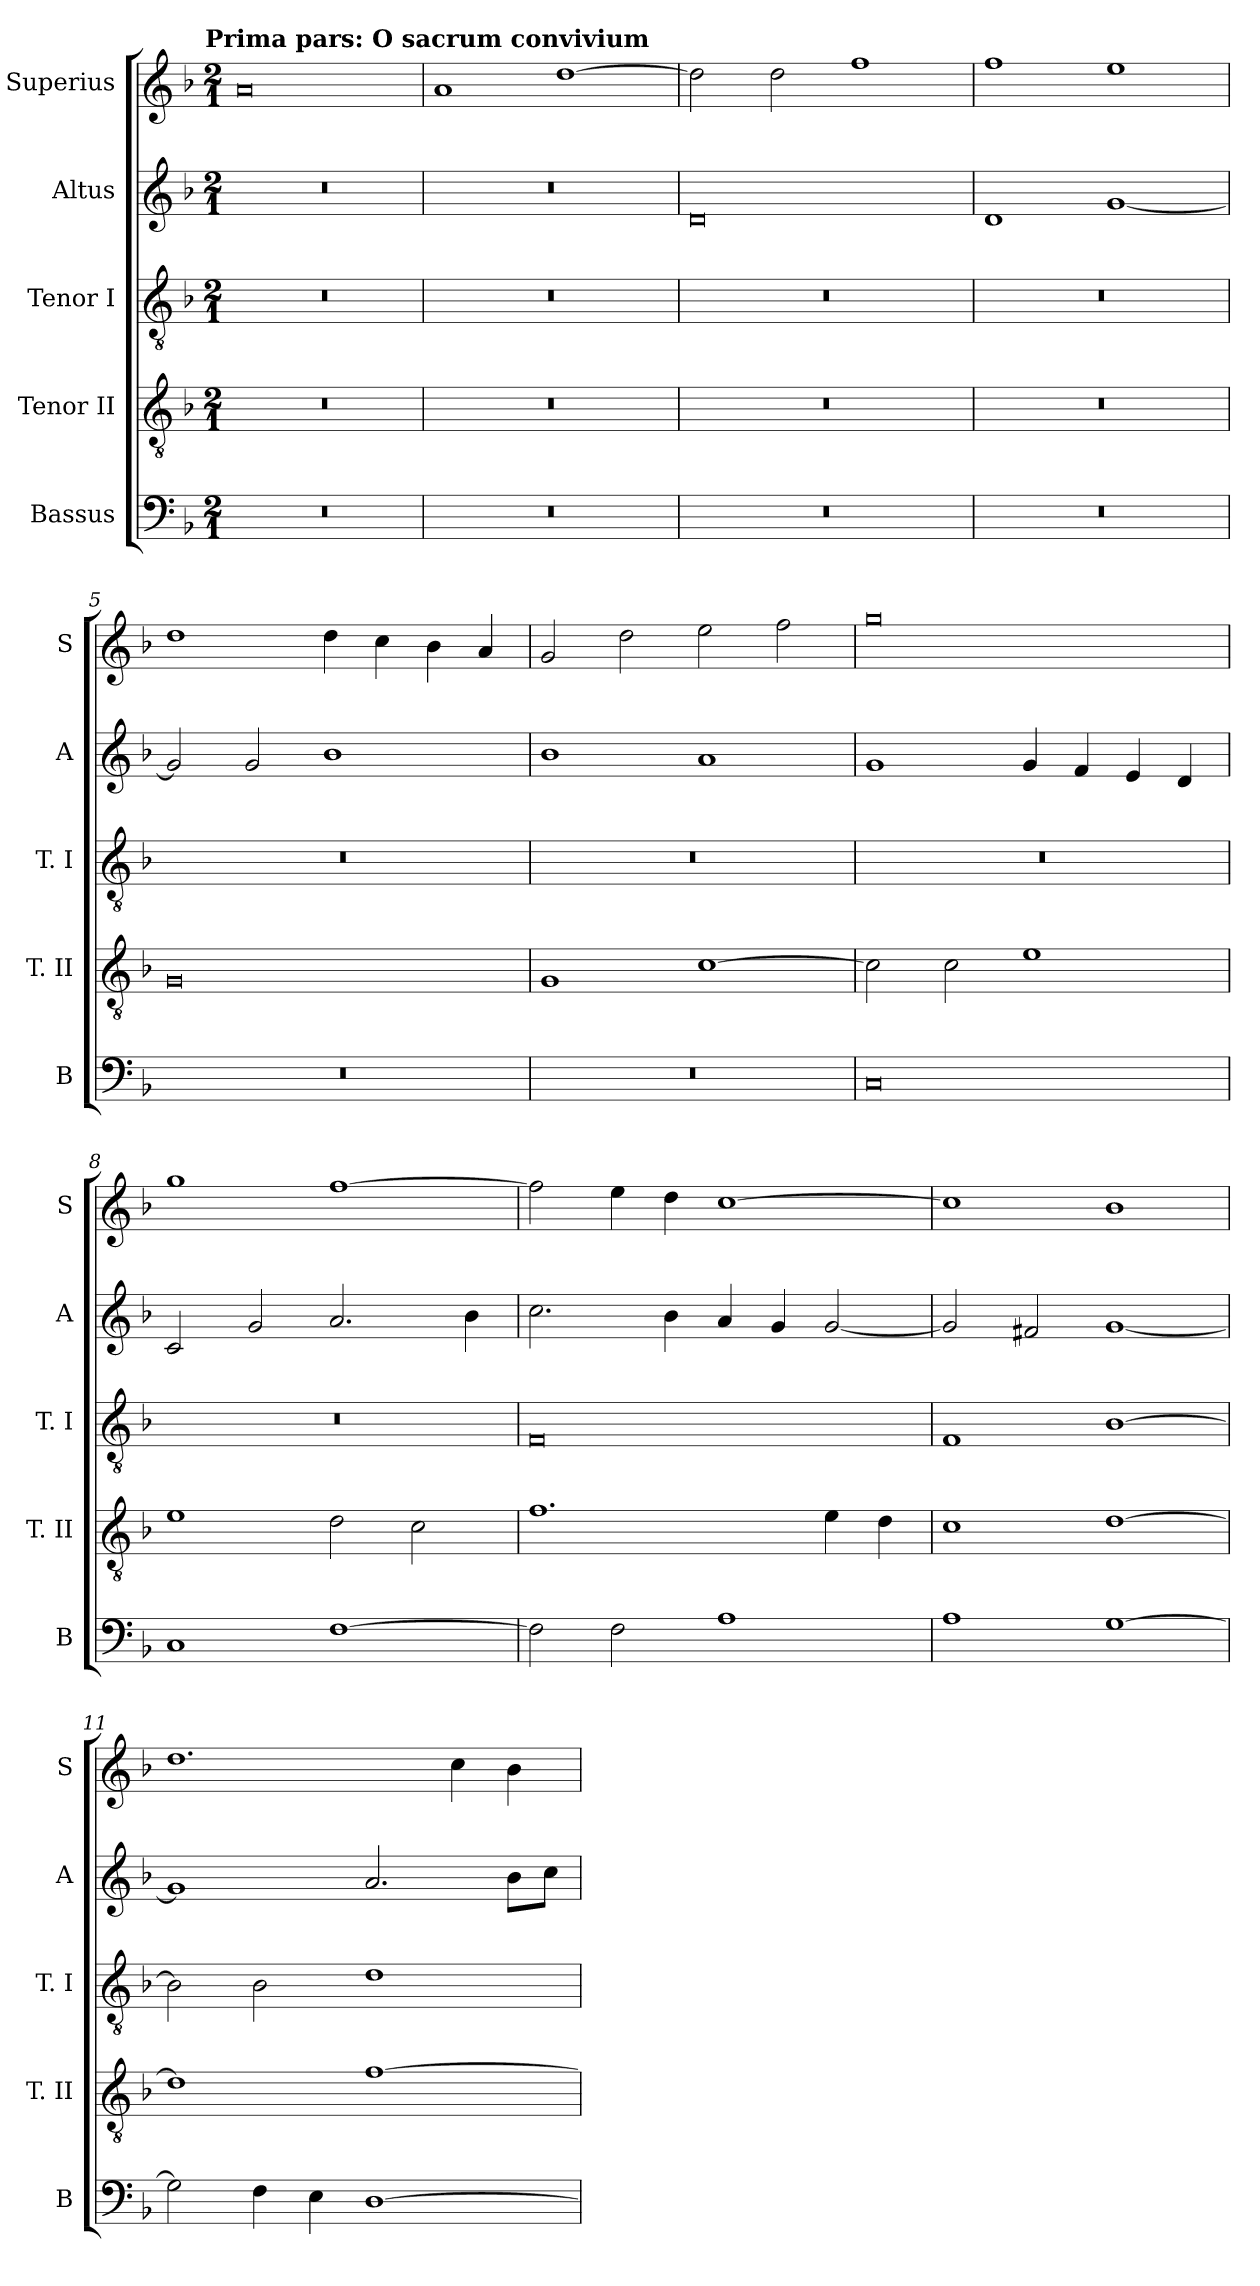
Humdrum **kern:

**kern	**kern	**kern	**kern	**kern
*part5	*part4	*part3	*part2	*part1
*staff5	*staff4	*staff3	*staff2	*staff1
*I"Bassus	*I"Tenor II	*I"Tenor I	*I"Altus	*I"Superius
*I'B	*I'T. II	*I'T. I	*I'A	*I'S
*clefF4	*clefGv2	*clefGv2	*clefG2	*clefG2
*k[b-]	*k[b-]	*k[b-]	*k[b-]	*k[b-]
*F:	*F:	*F:	*F:	*F:
!!LO:TX:omd:t=Prima pars&colon; O sacrum convivium
*M2/1	*M2/1	*M2/1	*M2/1	*M2/1
=1	=1	=1	=1	=1
0r	0r	0r	0r	0a
=2	=2	=2	=2	=2
0r	0r	0r	0r	1a
.	.	.	.	[1dd
=3	=3	=3	=3	=3
0r	0r	0r	0d	2dd]
.	.	.	.	2dd
.	.	.	.	1ff
=4	=4	=4	=4	=4
0r	0r	0r	1d	1ff
.	.	.	[1g	1ee
=5	=5	=5	=5	=5
0r	0G	0r	2g]	1dd
.	.	.	2g	.
.	.	.	1b-	4dd
.	.	.	.	4cc
.	.	.	.	4b-
.	.	.	.	4a
=6	=6	=6	=6	=6
0r	1G	0r	1b-	2g
.	.	.	.	2dd
.	[1c	.	1a	2ee
.	.	.	.	2ff
=7	=7	=7	=7	=7
0C	2c]	0r	1g	0gg
.	2c	.	.	.
.	1e	.	4g	.
.	.	.	4f	.
.	.	.	4e	.
.	.	.	4d	.
=8	=8	=8	=8	=8
1C	1e	0r	2c	1gg
.	.	.	2g	.
[1F	2d	.	2.a	[1ff
.	2c	.	.	.
.	.	.	4b-	.
=9	=9	=9	=9	=9
2F]	1.f	0F	2.cc	2ff]
2F	.	.	.	4ee
.	.	.	4b-	4dd
1A	.	.	4a	[1cc
.	.	.	4g	.
.	4e	.	[2g	.
.	4d	.	.	.
=10	=10	=10	=10	=10
1A	1c	1F	2g]	1cc]
.	.	.	2f#X	.
[1G	[1d	[1B-	[1g	1b-
=11	=11	=11	=11	=11
2G]	1d]	2B-]	1g]	1.dd
4F	.	2B-	.	.
4E	.	.	.	.
[1D	[1f	1d	2.a	.
.	.	.	.	4cc
.	.	.	8b-L	4b-
.	.	.	8ccJ	.
=	=	=	=	=
*-	*-	*-	*-	*-
